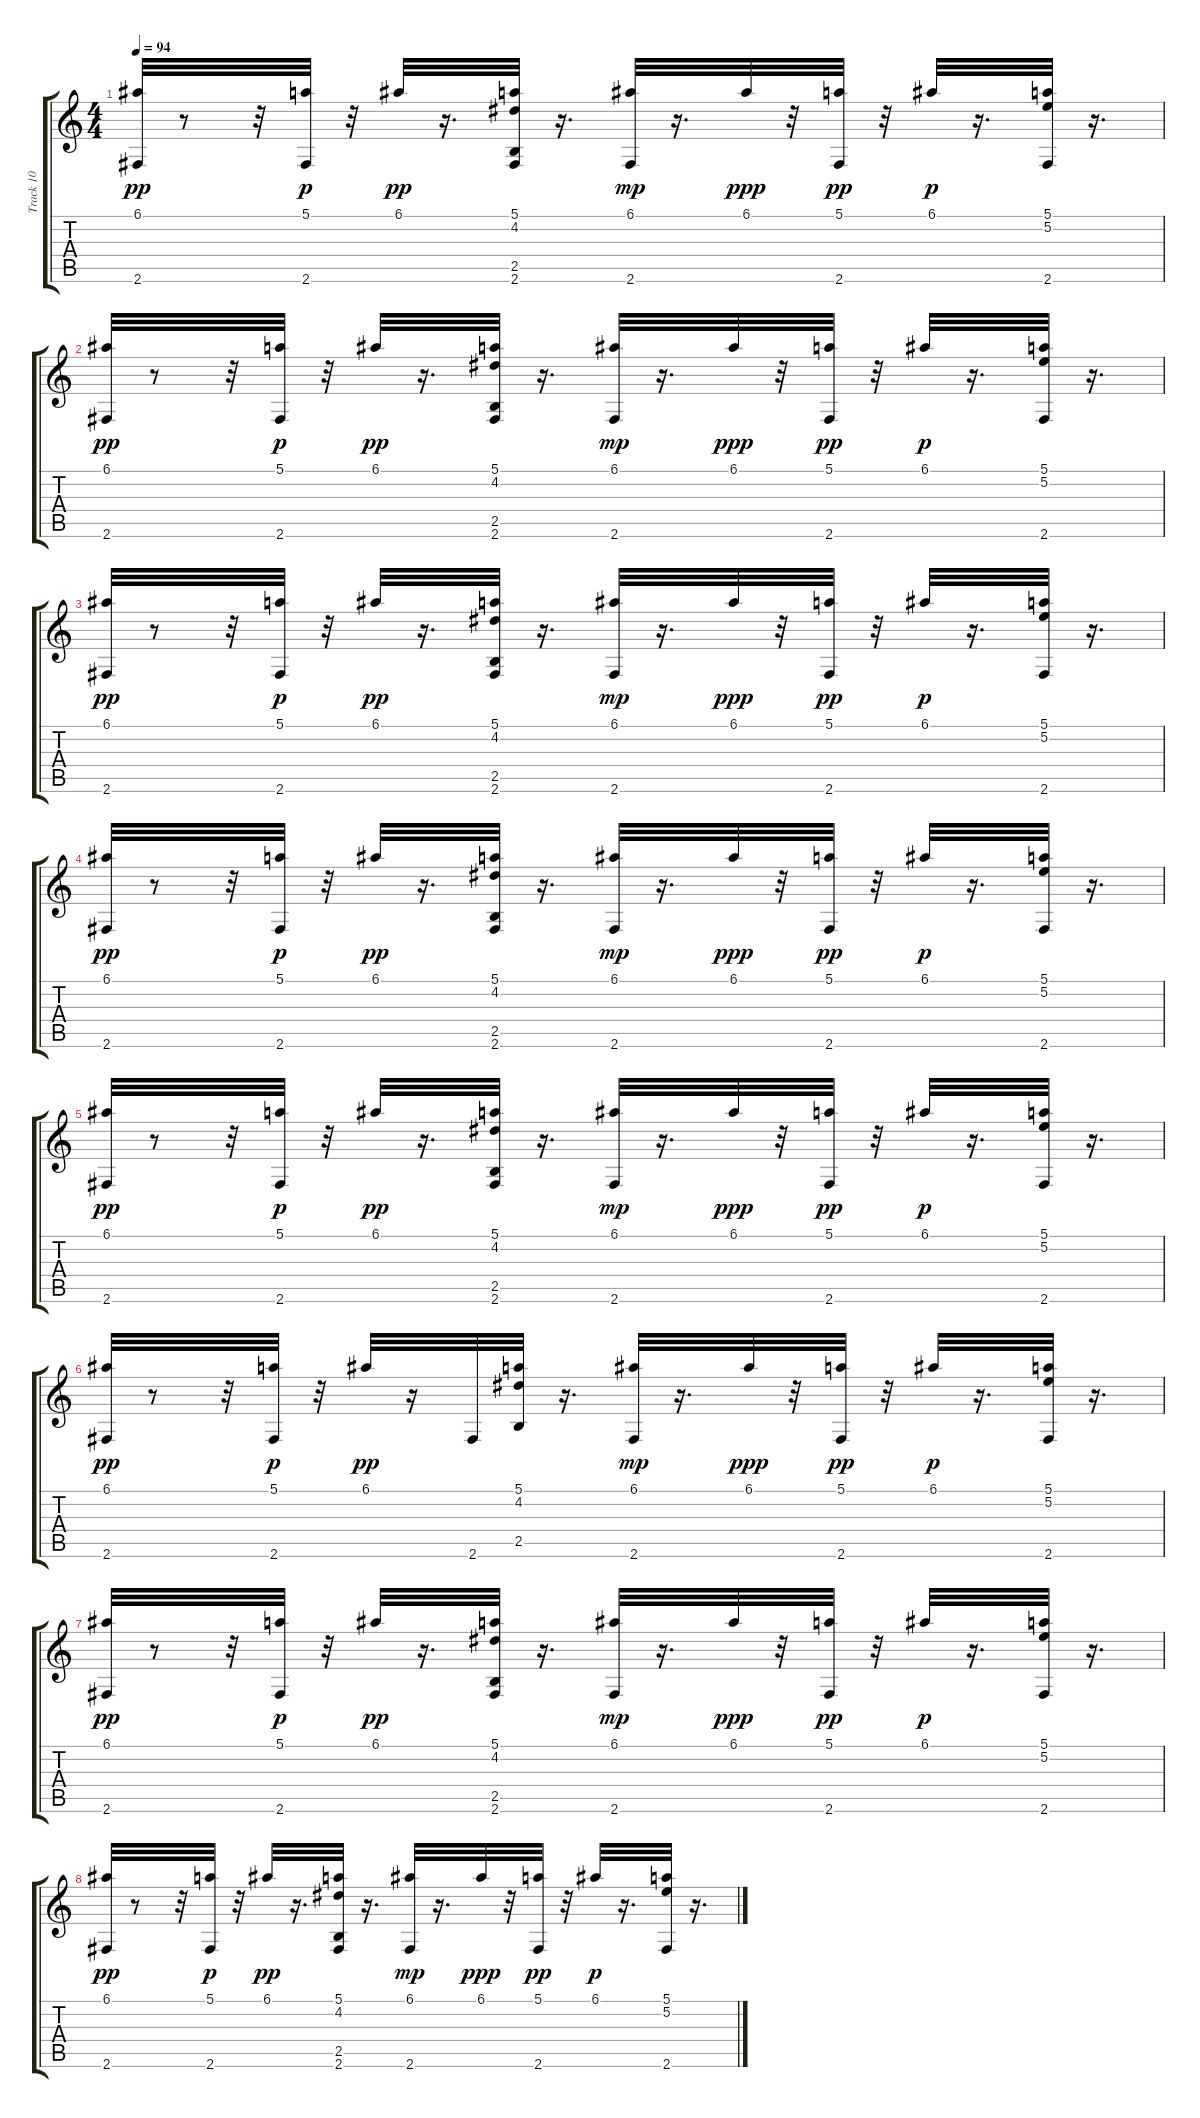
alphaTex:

\track ("Track 10" "Track 10") {instrument acousticguitarsteel}
\staff {score tabs}
\tuning (E4 B3 G3 D3 A2 E2) {hide}
\ts (4 4)
\tempo 94
\clef g2
\ks c
(6.1 2.6).32{dy pp} r.8 r.32 (5.1 2.6).32{dy p} r.32 6.1.32{dy pp} r.16{d} (5.1 4.2 2.5 2.6).32 r.16{d} (6.1 2.6).32{dy mp} r.16{d} 6.1.32{dy ppp} r.32 (5.1 2.6).32{dy pp} r.32 6.1.32{dy p} r.16{d} (5.1 5.2 2.6).32 r.16{d} |
(6.1 2.6).32{dy pp} r.8 r.32 (5.1 2.6).32{dy p} r.32 6.1.32{dy pp} r.16{d} (5.1 4.2 2.5 2.6).32 r.16{d} (6.1 2.6).32{dy mp} r.16{d} 6.1.32{dy ppp} r.32 (5.1 2.6).32{dy pp} r.32 6.1.32{dy p} r.16{d} (5.1 5.2 2.6).32 r.16{d} |
(6.1 2.6).32{dy pp} r.8 r.32 (5.1 2.6).32{dy p} r.32 6.1.32{dy pp} r.16{d} (5.1 4.2 2.5 2.6).32 r.16{d} (6.1 2.6).32{dy mp} r.16{d} 6.1.32{dy ppp} r.32 (5.1 2.6).32{dy pp} r.32 6.1.32{dy p} r.16{d} (5.1 5.2 2.6).32 r.16{d} |
(6.1 2.6).32{dy pp} r.8 r.32 (5.1 2.6).32{dy p} r.32 6.1.32{dy pp} r.16{d} (5.1 4.2 2.5 2.6).32 r.16{d} (6.1 2.6).32{dy mp} r.16{d} 6.1.32{dy ppp} r.32 (5.1 2.6).32{dy pp} r.32 6.1.32{dy p} r.16{d} (5.1 5.2 2.6).32 r.16{d} |
(6.1 2.6).32{dy pp} r.8 r.32 (5.1 2.6).32{dy p} r.32 6.1.32{dy pp} r.16{d} (5.1 4.2 2.5 2.6).32 r.16{d} (6.1 2.6).32{dy mp} r.16{d} 6.1.32{dy ppp} r.32 (5.1 2.6).32{dy pp} r.32 6.1.32{dy p} r.16{d} (5.1 5.2 2.6).32 r.16{d} |
(6.1 2.6).32{dy pp} r.8 r.32 (5.1 2.6).32{dy p} r.32 6.1.32{dy pp} r.16 2.6.32 (5.1 4.2 2.5).32 r.16{d} (6.1 2.6).32{dy mp} r.16{d} 6.1.32{dy ppp} r.32 (5.1 2.6).32{dy pp} r.32 6.1.32{dy p} r.16{d} (5.1 5.2 2.6).32 r.16{d} |
(6.1 2.6).32{dy pp} r.8 r.32 (5.1 2.6).32{dy p} r.32 6.1.32{dy pp} r.16{d} (5.1 4.2 2.5 2.6).32 r.16{d} (6.1 2.6).32{dy mp} r.16{d} 6.1.32{dy ppp} r.32 (5.1 2.6).32{dy pp} r.32 6.1.32{dy p} r.16{d} (5.1 5.2 2.6).32 r.16{d} |
(6.1 2.6).32{dy pp} r.8 r.32 (5.1 2.6).32{dy p} r.32 6.1.32{dy pp} r.16{d} (5.1 4.2 2.5 2.6).32 r.16{d} (6.1 2.6).32{dy mp} r.16{d} 6.1.32{dy ppp} r.32 (5.1 2.6).32{dy pp} r.32 6.1.32{dy p} r.16{d} (5.1 5.2 2.6).32 r.16{d}
